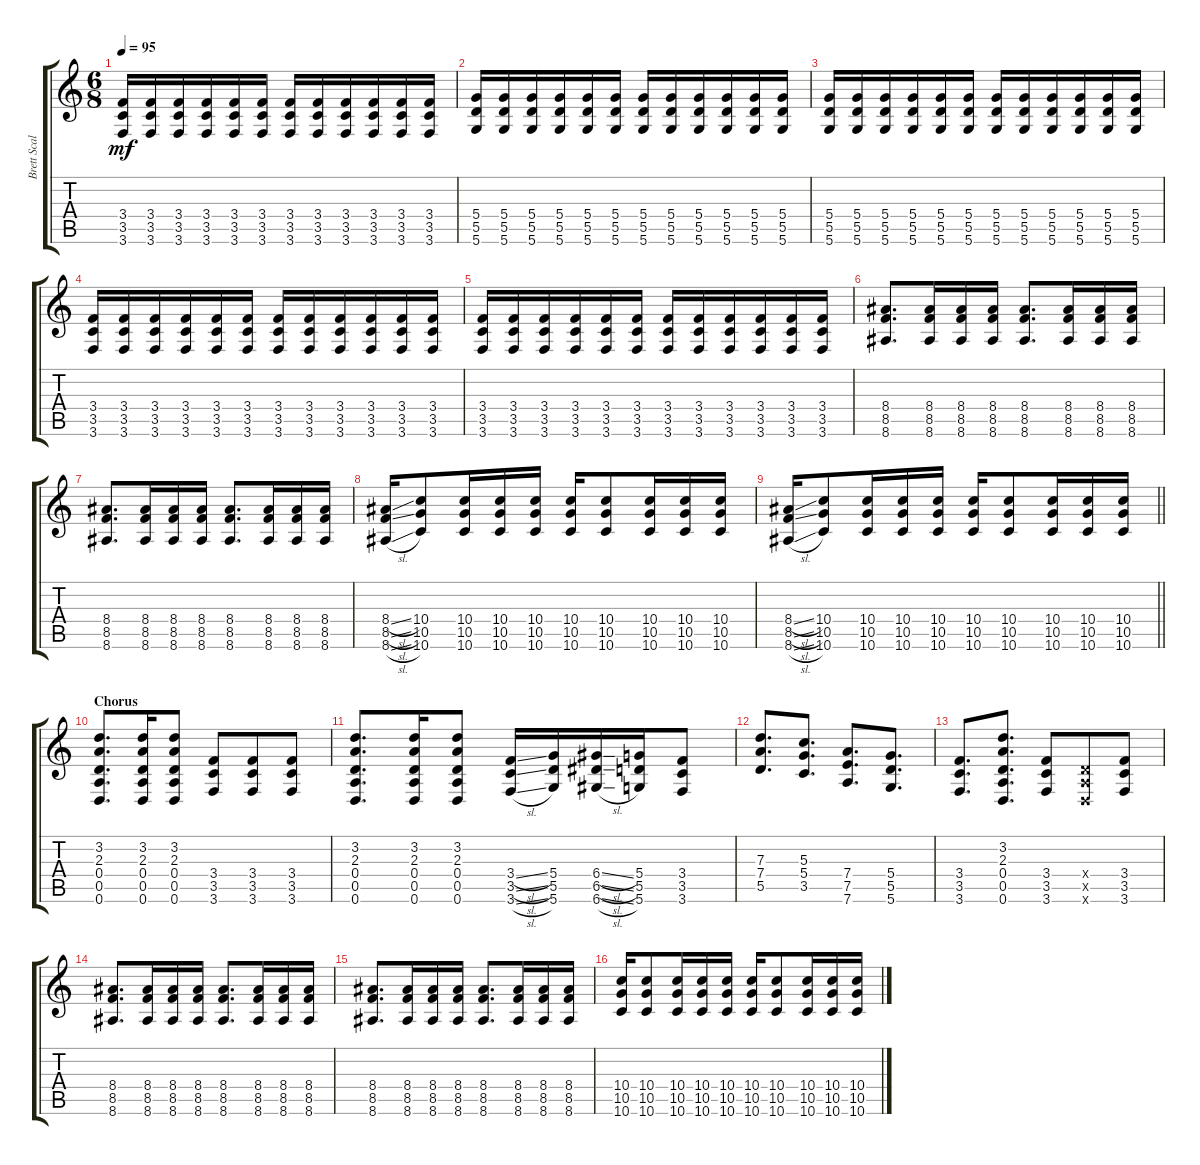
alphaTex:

\track ("Brett Scallions (Rhythm Guitar)" "Brett Scal") {instrument distortionguitar}
\staff {score tabs}
\tuning (E4 B3 G3 D3 A2 D2) {hide}
\ts (6 8)
\tempo 95
\clef g2
\ks c
(3.4 3.5 3.6).16{dy mf} (3.4 3.5 3.6).16 (3.4 3.5 3.6).16 (3.4 3.5 3.6).16 (3.4 3.5 3.6).16 (3.4 3.5 3.6).16 (3.4 3.5 3.6).16 (3.4 3.5 3.6).16 (3.4 3.5 3.6).16 (3.4 3.5 3.6).16 (3.4 3.5 3.6).16 (3.4 3.5 3.6).16 |
(5.4 5.5 5.6).16 (5.4 5.5 5.6).16 (5.4 5.5 5.6).16 (5.4 5.5 5.6).16 (5.4 5.5 5.6).16 (5.4 5.5 5.6).16 (5.4 5.5 5.6).16 (5.4 5.5 5.6).16 (5.4 5.5 5.6).16 (5.4 5.5 5.6).16 (5.4 5.5 5.6).16 (5.4 5.5 5.6).16 |
(5.4 5.5 5.6).16 (5.4 5.5 5.6).16 (5.4 5.5 5.6).16 (5.4 5.5 5.6).16 (5.4 5.5 5.6).16 (5.4 5.5 5.6).16 (5.4 5.5 5.6).16 (5.4 5.5 5.6).16 (5.4 5.5 5.6).16 (5.4 5.5 5.6).16 (5.4 5.5 5.6).16 (5.4 5.5 5.6).16 |
(3.4 3.5 3.6).16 (3.4 3.5 3.6).16 (3.4 3.5 3.6).16 (3.4 3.5 3.6).16 (3.4 3.5 3.6).16 (3.4 3.5 3.6).16 (3.4 3.5 3.6).16 (3.4 3.5 3.6).16 (3.4 3.5 3.6).16 (3.4 3.5 3.6).16 (3.4 3.5 3.6).16 (3.4 3.5 3.6).16 |
(3.4 3.5 3.6).16 (3.4 3.5 3.6).16 (3.4 3.5 3.6).16 (3.4 3.5 3.6).16 (3.4 3.5 3.6).16 (3.4 3.5 3.6).16 (3.4 3.5 3.6).16 (3.4 3.5 3.6).16 (3.4 3.5 3.6).16 (3.4 3.5 3.6).16 (3.4 3.5 3.6).16 (3.4 3.5 3.6).16 |
(8.4 8.5 8.6).8{d} (8.4 8.5 8.6).16 (8.4 8.5 8.6).16 (8.4 8.5 8.6).16 (8.4 8.5 8.6).8{d} (8.4 8.5 8.6).16 (8.4 8.5 8.6).16 (8.4 8.5 8.6).16 |
(8.4 8.5 8.6).8{d} (8.4 8.5 8.6).16 (8.4 8.5 8.6).16 (8.4 8.5 8.6).16 (8.4 8.5 8.6).8{d} (8.4 8.5 8.6).16 (8.4 8.5 8.6).16 (8.4 8.5 8.6).16 |
(8.4{sl} 8.5{sl} 8.6{sl}).16 (10.4 10.5 10.6).8 (10.4 10.5 10.6).16 (10.4 10.5 10.6).16 (10.4 10.5 10.6).16 (10.4 10.5 10.6).16 (10.4 10.5 10.6).8 (10.4 10.5 10.6).16 (10.4 10.5 10.6).16 (10.4 10.5 10.6).16 |
\barLineRight lightlight
(8.4{sl} 8.5{sl} 8.6{sl}).16 (10.4 10.5 10.6).8 (10.4 10.5 10.6).16 (10.4 10.5 10.6).16 (10.4 10.5 10.6).16 (10.4 10.5 10.6).16 (10.4 10.5 10.6).8 (10.4 10.5 10.6).16 (10.4 10.5 10.6).16 (10.4 10.5 10.6).16 |
\section ("" "Chorus")
(3.2 2.3 0.4 0.5 0.6).8{d volume 13} (3.2 2.3 0.4 0.5 0.6).16 (3.2 2.3 0.4 0.5 0.6).8 (3.4 3.5 3.6).8 (3.4 3.5 3.6).8 (3.4 3.5 3.6).8 |
(3.2 2.3 0.4 0.5 0.6).8{d} (3.2 2.3 0.4 0.5 0.6).16 (3.2 2.3 0.4 0.5 0.6).8 (3.4{sl} 3.5{sl} 3.6{sl}).16 (5.4 5.5 5.6).16 (6.4{sl} 6.5{sl} 6.6{sl}).16 (5.4 5.5 5.6).16 (3.4 3.5 3.6).8 |
(7.3 7.4 5.5).8{d} (5.3 5.4 3.5).8{d} (7.4 7.5 7.6).8{d} (5.4 5.5 5.6).8{d} |
(3.4 3.5 3.6).8{d} (3.2 2.3 0.4 0.5 0.6).8{d} (3.4 3.5 3.6).8 (0.4{x} 0.5{x} 0.6{x}).8 (3.4 3.5 3.6).8 |
(8.4 8.5 8.6).8{d} (8.4 8.5 8.6).16 (8.4 8.5 8.6).16 (8.4 8.5 8.6).16 (8.4 8.5 8.6).8{d} (8.4 8.5 8.6).16 (8.4 8.5 8.6).16 (8.4 8.5 8.6).16 |
(8.4 8.5 8.6).8{d} (8.4 8.5 8.6).16 (8.4 8.5 8.6).16 (8.4 8.5 8.6).16 (8.4 8.5 8.6).8{d} (8.4 8.5 8.6).16 (8.4 8.5 8.6).16 (8.4 8.5 8.6).16 |
(10.4 10.5 10.6).16 (10.4 10.5 10.6).8 (10.4 10.5 10.6).16 (10.4 10.5 10.6).16 (10.4 10.5 10.6).16 (10.4 10.5 10.6).16 (10.4 10.5 10.6).8 (10.4 10.5 10.6).16 (10.4 10.5 10.6).16 (10.4 10.5 10.6).16
